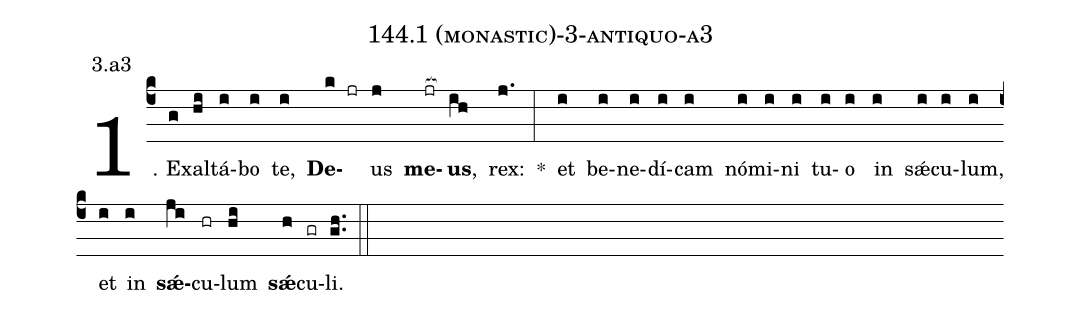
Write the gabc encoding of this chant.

name: 144.1 (monastic)-3-antiquo-a3;
annotation: 3.a3;
%%
(c4)1. Ex(g)al(hi)tá(i)bo(i) te,(i) <b>De</b>(k jr)us(j) <b>me</b>(jr[ocb:1{])<b>us</b>,(ih[ocb:0}]) rex:(j.) *(:) et(i) be(i)ne(i)dí(i)cam(i) nó(i)mi(i)ni(i) tu(i)o(i) in(i) sǽ(i)cu(i)lum,(i) et(i) in(i) <b>sǽ</b>(ji)cu(hr)lum(hi) <b>sǽ</b>(h)cu(gr)li.(gh..) (::)
